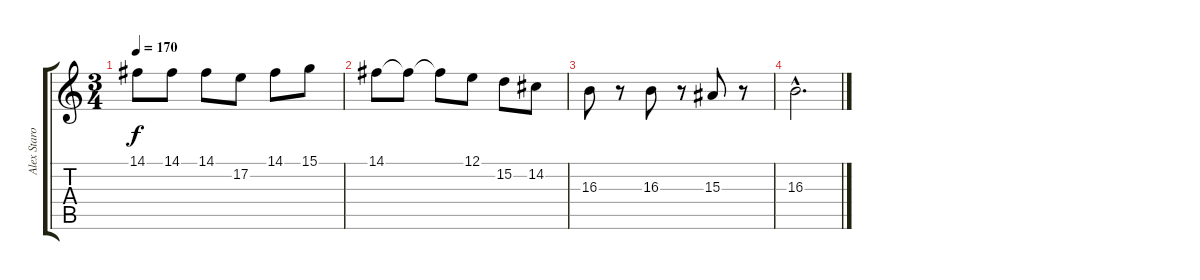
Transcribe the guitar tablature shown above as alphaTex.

\track ("Alex Staropoli - Strings" "Alex Staro") {instrument stringensemble1}
\staff {score tabs}
\tuning (E4 B3 G3 D3 A2 E2) {hide}
\ts (3 4)
\tempo 170
\clef g2
\ks c
14.1.8{dy f} 14.1.8 14.1.8 17.2.8 14.1.8 15.1.8 |
14.1.8 14.1{t}.8 14.1{t}.8 12.1.8 15.2.8 14.2.8 |
16.3.8 r.8 16.3.8 r.8 15.3.8 r.8 |
16.3{hac}.2{d}
